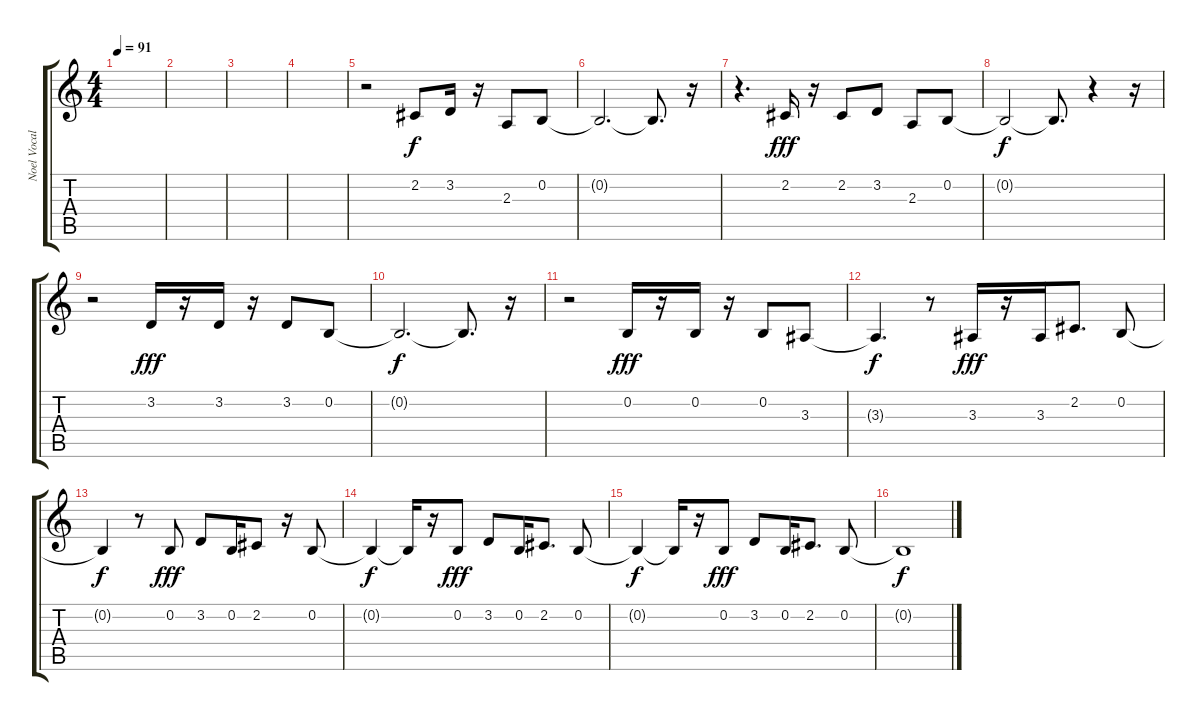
\track ("Noel Vocal" "Noel Vocal") {instrument clarinet}
\staff {score tabs}
\tuning (E4 B3 G3 D3 A2 E2) {hide}
\ts (4 4)
\tempo 91
\clef g2
\ks c
|
|
|
|
r.2 2.2.8 3.2.16 r.16 2.3.8 0.2.8 |
0.2{t}.2{d dy f} 0.2{t}.8{d} r.16 |
r.4{d} 2.2.16{dy fff} r.16 2.2.8 3.2.8 2.3.8 0.2.8 |
0.2{t}.2{dy f} 0.2{t}.8{d} r.4 r.16 |
r.2 3.2.16{dy fff} r.16 3.2.16 r.16 3.2.8 0.2.8 |
0.2{t}.2{d dy f} 0.2{t}.8{d} r.16 |
r.2 0.2.16{dy fff} r.16 0.2.16 r.16 0.2.8 3.3.8 |
3.3{t}.4{d dy f} r.8 3.3.16{dy fff} r.16 3.3.16 2.2.8{d} 0.2.8 |
0.2{t}.4{dy f} r.8 0.2.8{dy fff} 3.2.8 0.2.16 2.2.8 r.16 0.2.8 |
0.2{t}.4{dy f} 0.2{t}.16 r.16 0.2.8{dy fff} 3.2.8 0.2.16 2.2.8{d} 0.2.8 |
0.2{t}.4{dy f} 0.2{t}.16 r.16 0.2.8{dy fff} 3.2.8 0.2.16 2.2.8{d} 0.2.8 |
0.2{t}.1{dy f}
